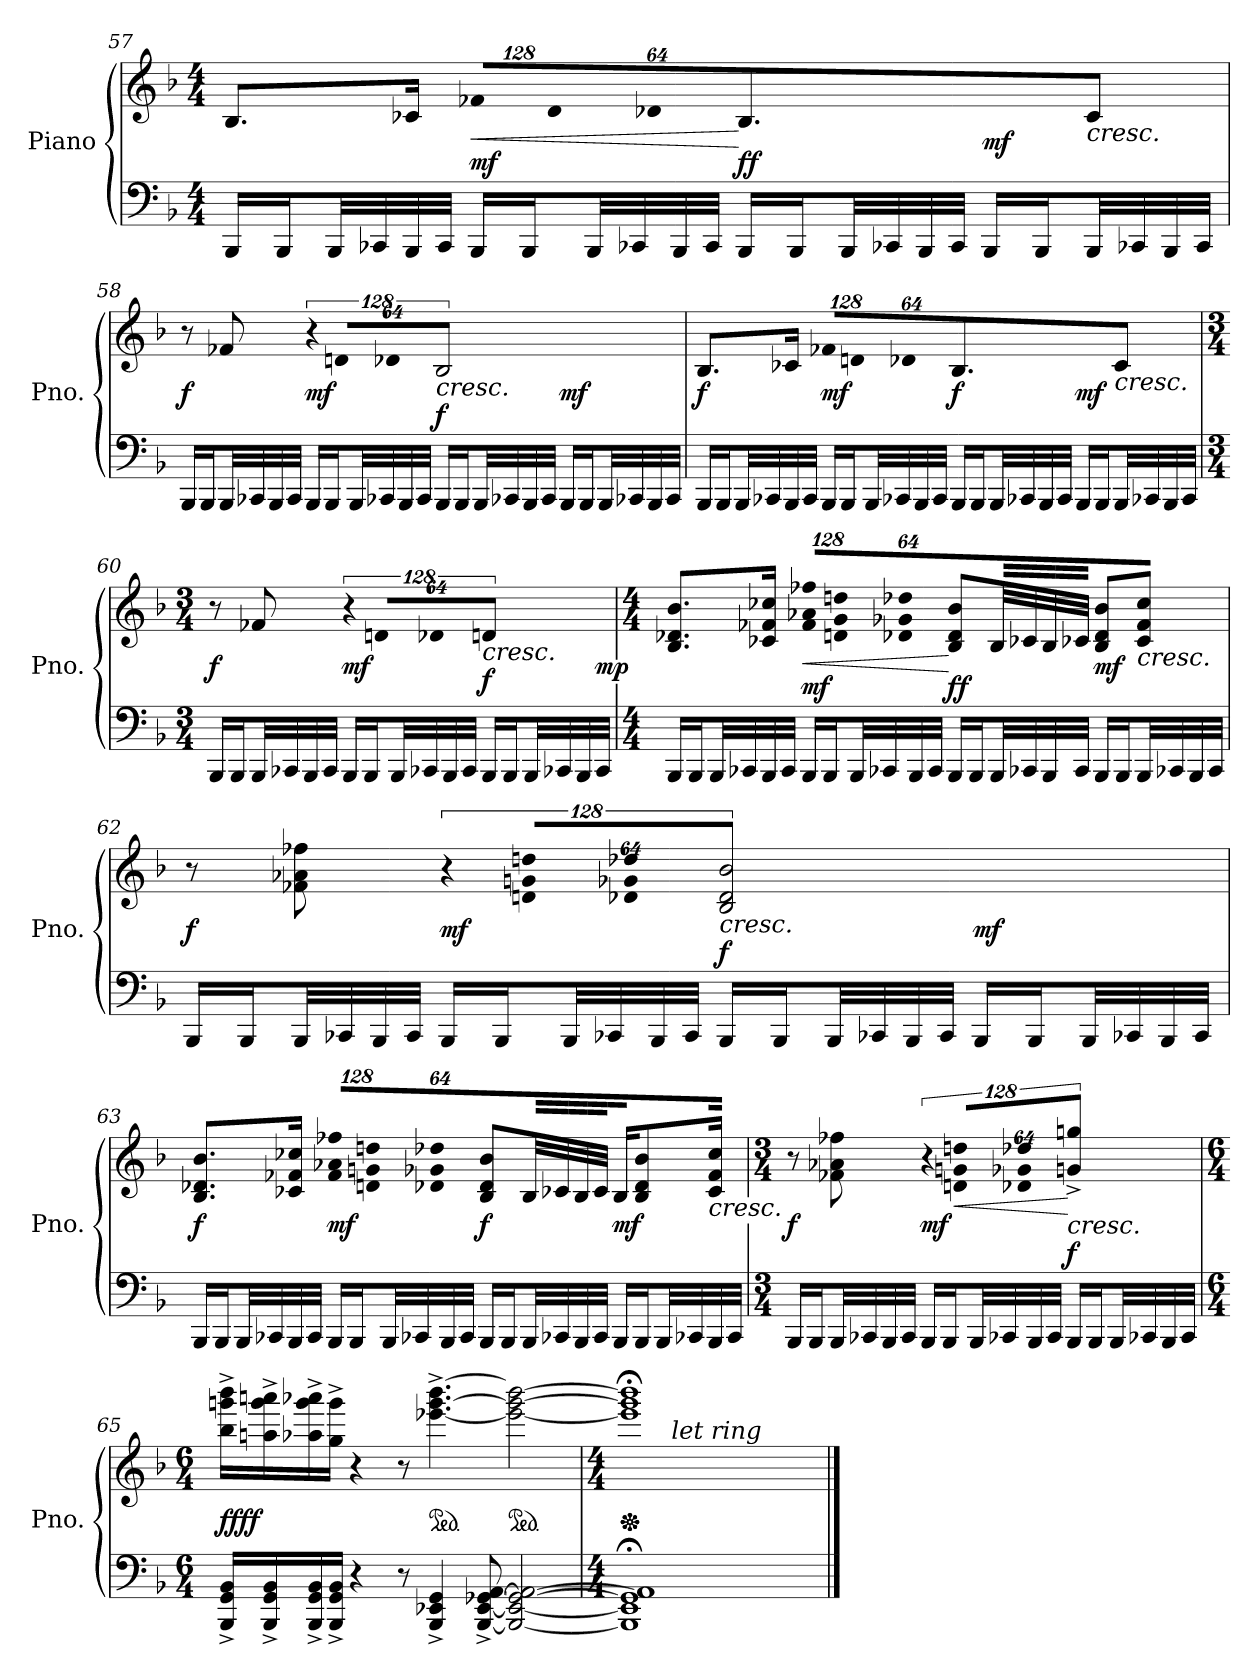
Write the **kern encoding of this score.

**kern	**kern	**dynam
*part1	*part1	*part1
*staff2	*staff1	*staff1/2
*I"Piano	*	*
*I'Pno.	*	*
!!LO:LB:g=z
*clefF4	*clefG2	*
*k[b-]	*k[b-]	*
*F:	*F:	*
*M4/4	*M4/4	*
=57	=57	=57
16BBB-i/LL	8.B-i/L	f mf
16BBB-i/J	.	]
32BBB-i/LL	.	[
32CC-Xi/	.	]
32BBB-i/	16c-Xi/Jk	[
32CC-i/JJJ	.	.
*	*Xbrackettup	*
!	!LO:N:vis=8	!LO:HP:b
16BBB-i/LL	1024%85f-Xi/L	< mf
16BBB-i/J	.	.
!	!LO:N:vis=8	!
.	1024%85di/	.
32BBB-i/LL	.	.
32CC-Xi/	.	.
!	!LO:N:vis=8	!
.	512%43d-Xi/J	.
32BBB-i/	.	.
32CC-i/JJJ	.	.
16BBB-i/LL	4.B-i/	[ f f
16BBB-i/J	.	.
32BBB-i/LL	.	.
32CC-Xi/	.	.
32BBB-i/	.	.
32CC-i/JJJ	.	.
16BBB-i/LL	.	mf
16BBB-i/J	.	.
!	!	!LO:HP:b
!	!	!LO:HP:n=1:b
!	!	!LO:HP:n=1:b
!	!	!LO:HP:n=1:b
32BBB-i/LL	8c-i/	> < > <
32CC-Xi/	.	.
32BBB-i/	.	.
32CC-i/JJJ	.	.
!!LO:LB:g=z
=58	=58	=58
16BBB-i/LL	8r	f
16BBB-i/J	.	]
32BBB-i/LL	8f-Xi/	[
32CC-Xi/	.	]
32BBB-i/	.	[
32CC-i/JJJ	.	.
*	*brackettup	*
!	!LO:N:vis=8	!
16BBB-i/LL	1024%85r	mf
16BBB-i/J	.	.
!	!LO:N:vis=8	!
.	1024%85dni/L	.
32BBB-i/LL	.	.
32CC-Xi/	.	.
!	!LO:N:vis=8	!
.	512%43d-Xi/J	.
32BBB-i/	.	.
32CC-i/JJJ	.	.
!	!	!LO:HP:b
!	!	!LO:HP:n=1:b
!	!	!LO:HP:n=1:b
!	!	!LO:HP:n=1:b
16BBB-i/LL	2B-i/	> < > < f
16BBB-i/J	.	.
32BBB-i/LL	.	.
32CC-Xi/	.	.
32BBB-i/	.	.
32CC-i/JJJ	.	.
16BBB-i/LL	.	mf
16BBB-i/J	.	.
32BBB-i/LL	.	.
32CC-Xi/	.	.
32BBB-i/	.	.
32CC-i/JJJ	.	.
!!LO:LB:g=z
=59	=59	=59
16BBB-i/LL	8.B-i/L	f
16BBB-i/J	.	]
32BBB-i/LL	.	[
32CC-Xi/	.	]
32BBB-i/	16c-Xi/Jk	[
32CC-i/JJJ	.	.
*	*Xbrackettup	*
!	!LO:N:vis=8	!
16BBB-i/LL	1024%85f-Xi/L	mf
16BBB-i/J	.	.
!	!LO:N:vis=8	!
.	1024%85dni/	.
32BBB-i/LL	.	.
32CC-Xi/	.	.
!	!LO:N:vis=8	!
.	512%43d-Xi/J	.
32BBB-i/	.	.
32CC-i/JJJ	.	.
16BBB-i/LL	4.B-i/	f
16BBB-i/J	.	.
32BBB-i/LL	.	.
32CC-Xi/	.	.
32BBB-i/	.	.
32CC-i/JJJ	.	.
16BBB-i/LL	.	mf
16BBB-i/J	.	.
!	!	!LO:HP:b
!	!	!LO:HP:n=1:b
!	!	!LO:HP:n=1:b
!	!	!LO:HP:n=1:b
32BBB-i/LL	8c-i/	> < > <
32CC-Xi/	.	.
32BBB-i/	.	.
32CC-i/JJJ	.	.
!!LO:LB:g=z
=60	=60	=60
*M3/4	*M3/4	*
16BBB-i/LL	8r	f
16BBB-i/J	.	]
32BBB-i/LL	8f-Xi/	[
32CC-Xi/	.	]
32BBB-i/	.	.
32CC-i/JJJ	.	.
*	*brackettup	*
!	!LO:N:vis=8	!
16BBB-i/LL	1024%85r	mf
16BBB-i/J	.	.
!	!LO:N:vis=8	!
.	1024%85dni/L	.
32BBB-i/LL	.	.
32CC-Xi/	.	.
!	!LO:N:vis=8	!
.	512%43d-Xi/J	.
32BBB-i/	.	.
32CC-i/JJJ	.	.
!	!	!LO:HP:b
!	!	!LO:HP:n=1:b
!	!	!LO:HP:n=1:b
16BBB-i/LL	4dni/	> < > f
16BBB-i/J	.	.
32BBB-i/LL	.	.
32CC-Xi/	.	.
32BBB-i/	.	.
32CC-i/JJJ	.	mp
!!LO:PB:g=z
=61	=61	=61
*M4/4	*M4/4	*
16BBB-i/LL	8.B-i/ 8.d-Xi 8.b-iL	f mf
16BBB-i/J	.	]
32BBB-i/LL	.	[
32CC-Xi/	.	]
32BBB-i/	16c-Xi/ 16f-Xi 16cc-XiJk	[
32CC-i/JJJ	.	.
*	*Xbrackettup	*
!	!LO:N:vis=8	!LO:HP:b
16BBB-i/LL	1024%85f-i/ 1024%85a-Xi 1024%85ff-XiL	< mf
16BBB-i/J	.	.
!	!LO:N:vis=8	!
.	1024%85dni/ 1024%85gi 1024%85ddni	.
32BBB-i/LL	.	.
32CC-Xi/	.	.
!	!LO:N:vis=8	!
.	512%43d-Xi/ 512%43g-Xi 512%43dd-XiJ	.
32BBB-i/	.	.
32CC-i/JJJ	.	.
16BBB-i/LL	8B-i/ 8d-i 8b-iL	[ f f
16BBB-i/J	.	.
32BBB-i/LL	32B-i/LL	.
32CC-Xi/	32c-Xi/	.
32BBB-i/	32B-i/	.
32CC-i/JJJ	32c-Xi/JJJ	.
16BBB-i/LL	8B-i/ 8d-i 8b-iL	mf
16BBB-i/J	.	.
!	!	!LO:HP:b
!	!	!LO:HP:n=1:b
!	!	!LO:HP:n=1:b
!	!	!LO:HP:n=1:b
32BBB-i/LL	8c-i/ 8f-i 8cc-iJ	> < > <
32CC-Xi/	.	.
32BBB-i/	.	.
32CC-i/JJJ	.	.
!!LO:LB:g=z
=62	=62	=62
16BBB-i/LL	8r	f
16BBB-i/J	.	]
32BBB-i/LL	8f-Xi\ 8a-Xi 8ff-Xi	[
32CC-Xi/	.	]
32BBB-i/	.	[
32CC-i/JJJ	.	.
*	*brackettup	*
!	!LO:N:vis=8	!
16BBB-i/LL	1024%85r	mf
16BBB-i/J	.	.
!	!LO:N:vis=8	!
.	1024%85dni/ 1024%85gni 1024%85ddniL	.
32BBB-i/LL	.	.
32CC-Xi/	.	.
!	!LO:N:vis=8	!
.	512%43d-Xi/ 512%43g-Xi 512%43dd-XiJ	.
32BBB-i/	.	.
32CC-i/JJJ	.	.
!	!	!LO:HP:b
!	!	!LO:HP:n=1:b
!	!	!LO:HP:n=1:b
!	!	!LO:HP:n=1:b
16BBB-i/LL	2B-i/ 2d-i 2b-i	> < > < f
16BBB-i/J	.	.
32BBB-i/LL	.	.
32CC-Xi/	.	.
32BBB-i/	.	.
32CC-i/JJJ	.	.
16BBB-i/LL	.	mf
16BBB-i/J	.	.
32BBB-i/LL	.	.
32CC-Xi/	.	.
32BBB-i/	.	.
32CC-i/JJJ	.	.
!!LO:LB:g=z
=63	=63	=63
16BBB-i/LL	8.B-i/ 8.d-Xi 8.b-iL	f
16BBB-i/J	.	]
32BBB-i/LL	.	[
32CC-Xi/	.	]
32BBB-i/	16c-Xi/ 16f-Xi 16cc-XiJk	[
32CC-i/JJJ	.	.
*	*Xbrackettup	*
!	!LO:N:vis=8	!
16BBB-i/LL	1024%85f-i/ 1024%85a-Xi 1024%85ff-XiL	mf
16BBB-i/J	.	.
!	!LO:N:vis=8	!
.	1024%85dni/ 1024%85gni 1024%85ddni	.
32BBB-i/LL	.	.
32CC-Xi/	.	.
!	!LO:N:vis=8	!
.	512%43d-Xi/ 512%43g-Xi 512%43dd-XiJ	.
32BBB-i/	.	.
32CC-i/JJJ	.	.
16BBB-i/LL	8B-i/ 8d-i 8b-iL	f
16BBB-i/J	.	.
32BBB-i/LL	32B-i/LL	.
32CC-Xi/	32c-Xi/	.
32BBB-i/	32B-i/	.
32CC-i/JJJ	32c-i/JJJ	.
16BBB-i/LL	16B-i/KL	mf
16BBB-i/J	8B-i/ 8d-i 8b-i	.
32BBB-i/LL	.	.
32CC-Xi/	.	.
!	!	!LO:HP:b
!	!	!LO:HP:n=1:b
!	!	!LO:HP:n=1:b
!	!	!LO:HP:n=1:b
32BBB-i/	16c-i/ 16f-i 16cc-iJk	> < > <
32CC-i/JJJ	.	.
!!LO:LB:g=z
=64	=64	=64
*M3/4	*M3/4	*
16BBB-i/LL	8r	f
16BBB-i/J	.	]
32BBB-i/LL	8f-Xi\ 8a-Xi 8ff-Xi	[
32CC-Xi/	.	[
32BBB-i/	.	.
32CC-i/JJJ	.	.
*	*brackettup	*
!	!LO:N:vis=8	!
16BBB-i/LL	1024%85r	mf
16BBB-i/J	.	.
!	!LO:N:vis=8	!LO:HP:b
.	1024%85dni/ 1024%85gni 1024%85ddniL	<
32BBB-i/LL	.	.
32CC-Xi/	.	.
!	!LO:N:vis=8	!
.	512%43d-Xi/ 512%43g-Xi 512%43dd-XiJ	.
32BBB-i/	.	.
32CC-i/JJJ	.	.
!	!	!LO:HP:n=1:b
!	!	!LO:HP:n=1:b
!	!	!LO:HP:n=1:b
16BBB-i/LL	4gni\^ 4ggni^	[ > < < f
16BBB-i/J	.	.
32BBB-i/LL	.	.
32CC-Xi/	.	.
32BBB-i/	.	.
32CC-i/JJJ	.	.
=65	=65	=65
*M6/4	*M6/4	*
16BBB-i/^ 16GGi^ 16BB-i^LL	16bb-i\^ 16gggni^ 16bbb-i^LL	ff ff
16BBB-i/^ 16GGi^ 16BB-i^	16aani\^ 16gggi^ 16aaani^	.
16BBB-i/^ 16GGi^ 16BB-i^	16aa-Xi\^ 16gggi^ 16aaa-Xi^	.
16BBB-i/^ 16GGi^ 16BB-i^JJ	16ggi\^ 16gggi^JJ	.
4r	4r	.
8r	8r	.
*	*ped	*
4BBB-i/^ 4EE-Xi^ 4GGi^	[<4.eee-Xi\^ [>4.gggi^ [>4.bbb-i^	.
[<8BBB-i/^ [<8EE-i^ [<8GG-Xi^ [>8AAi^	.	.
*	*ped	*
2BBB-i/_< 2EE-i_< 2GG-i_< 2AAi_>	2eee-i\_< 2gggi_> 2bbb-i_>	.
=66	=66	=66
*M4/4	*M4/4	*
*	*Xped	*
*	*Xped	*
*	*^	*
1BBB-i]; 1EE-i]; 1GG-i]; 1AAi];	1eee-i]; 1gggi]; 1bbb-i];	4ryy	.
.	.	512.ryy	.
!	!	!LO:TX:a:i:t=let ring	!
.	.	2ryy	.
.	.	8ryy	.
.	.	16ryy	.
.	.	32ryy	.
.	.	64ryy	.
.	.	128ryy	.
.	.	256ryy	.
.	.	1024ryy	.
*	*v	*v	*
==	==	==
*-	*-	*-
